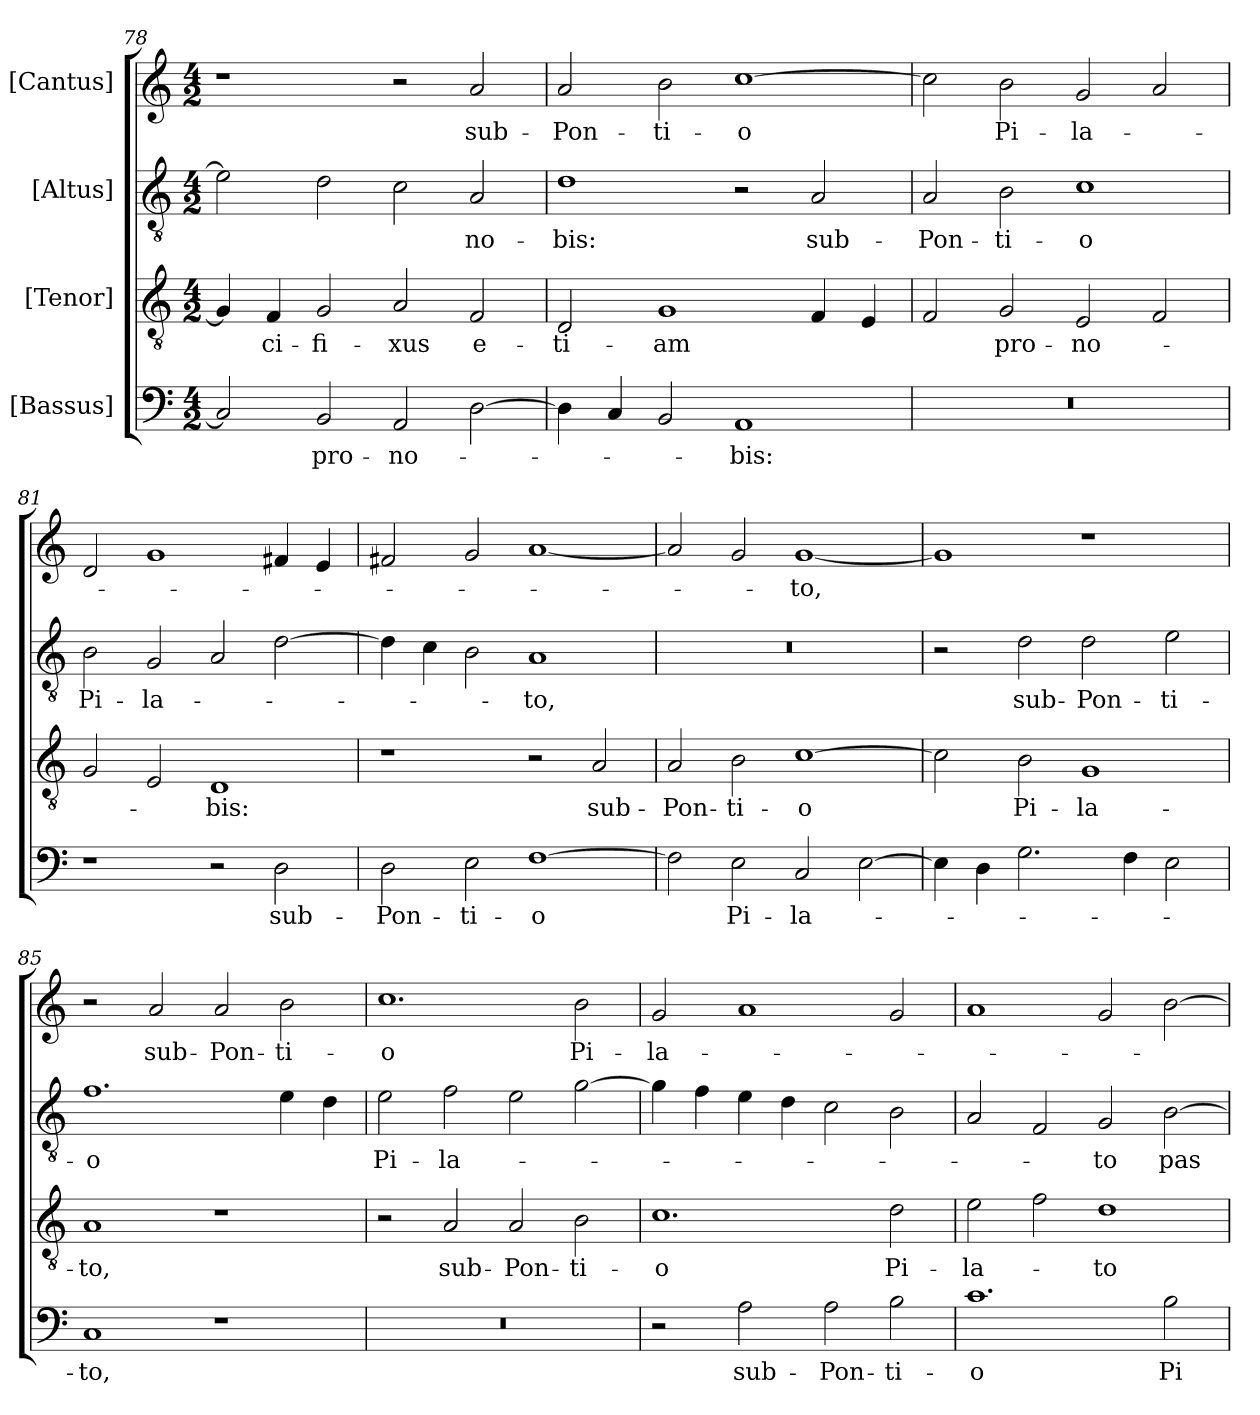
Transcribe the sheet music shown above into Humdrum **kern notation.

**kern	**text	**kern	**text	**kern	**text	**kern	**text
*part4	*part4	*part3	*part3	*part2	*part2	*part1	*part1
*staff4	*staff4	*staff3	*staff3	*staff2	*staff2	*staff1	*staff1
*I"[Bassus]	*	*I"[Tenor]	*	*I"[Altus]	*	*I"[Cantus]	*
*clefF4	*	*clefGv2	*	*clefGv2	*	*clefG2	*
*k[]	*	*k[]	*	*k[]	*	*k[]	*
*M4/2	*	*M4/2	*	*M4/2	*	*M4/2	*
=78	=78	=78	=78	=78	=78	=78	=78
2C/]	.	4G/]	.	2e\]	.	1r	.
.	.	4F/	-ci-	.	.	.	.
2BB/	pro-	2G/	-fi-	2d\	.	.	.
2AA/	no-	2A/	-xus	2c\	.	2r	.
[2D\	.	2F/	e-	2A/	no-	2a/	sub-
=79	=79	=79	=79	=79	=79	=79	=79
4D\]	.	2D/	-ti-	1d\	-bis:	2a/	Pon-
4C/	.	.	.	.	.	.	.
2BB/	.	1G/	-am	.	.	2b\	-ti-
1AA/	-bis:	.	.	2r	.	[1cc\	-o
.	.	4F/	.	2A/	sub-	.	.
.	.	4E/	.	.	.	.	.
=80	=80	=80	=80	=80	=80	=80	=80
0r	.	2F/	.	2A/	Pon-	2cc\]	.
.	.	2G/	pro-	2B\	-ti-	2b\	Pi-
.	.	2E/	no-	1c\	-o	2g/	-la-
.	.	2F/	.	.	.	2a/	.
=81	=81	=81	=81	=81	=81	=81	=81
1r	.	2G/	.	2B\	Pi-	2d/	.
.	.	2E/	.	2G/	-la-	1g/	.
2r	.	1D/	-bis:	2A/	.	.	.
2D\	sub-	.	.	[2d\	.	4f#X/	.
.	.	.	.	.	.	4e/	.
=82	=82	=82	=82	=82	=82	=82	=82
2D\	Pon-	1r	.	4d\]	.	2f#X/	.
.	.	.	.	4c\	.	.	.
2E\	-ti-	.	.	2B\	.	2g/	.
[1F\	-o	2r	.	1A/	-to,	[1a/	.
.	.	2A/	sub-	.	.	.	.
=83	=83	=83	=83	=83	=83	=83	=83
2F\]	.	2A/	Pon-	0r	.	2a/]	.
2E\	Pi-	2B\	-ti-	.	.	2g/	.
2C/	-la-	[1c\	-o	.	.	[1g/	-to,
[2E\	.	.	.	.	.	.	.
=84	=84	=84	=84	=84	=84	=84	=84
4E\]	.	2c\]	.	2r	.	1g/]	.
4D\	.	.	.	.	.	.	.
2.G\	.	2B\	Pi-	2d\	sub-	.	.
.	.	1G/	-la-	2d\	Pon-	1r	.
4F\	.	.	.	.	.	.	.
2E\	.	.	.	2e\	-ti-	.	.
=85	=85	=85	=85	=85	=85	=85	=85
1C/	-to,	1A/	-to,	1.f\	-o	2r	.
.	.	.	.	.	.	2a/	sub-
1r	.	1r	.	.	.	2a/	Pon-
.	.	.	.	4e\	.	2b\	-ti-
.	.	.	.	4d\	.	.	.
=86	=86	=86	=86	=86	=86	=86	=86
0r	.	2r	.	2e\	Pi-	1.cc\	-o
.	.	2A/	sub-	2f\	-la-	.	.
.	.	2A/	Pon-	2e\	.	.	.
.	.	2B\	-ti-	[2g\	.	2b\	Pi-
=87	=87	=87	=87	=87	=87	=87	=87
2r	.	1.c\	-o	4g\]	.	2g/	-la-
.	.	.	.	4f\	.	.	.
2A\	sub-	.	.	4e\	.	1a/	.
.	.	.	.	4d\	.	.	.
2A\	Pon-	.	.	2c\	.	.	.
2B\	-ti-	2d\	Pi-	2B\	.	2g/	.
=88	=88	=88	=88	=88	=88	=88	=88
1.c\	-o	2e\	-la-	2A/	.	1a/	.
.	.	2f\	.	2F/	.	.	.
.	.	1d\	-to	2G/	-to	2g/	.
2B\	Pi-	.	.	[2B\	pas-	[2b\	.
=	=	=	=	=	=	=	=
*-	*-	*-	*-	*-	*-	*-	*-
